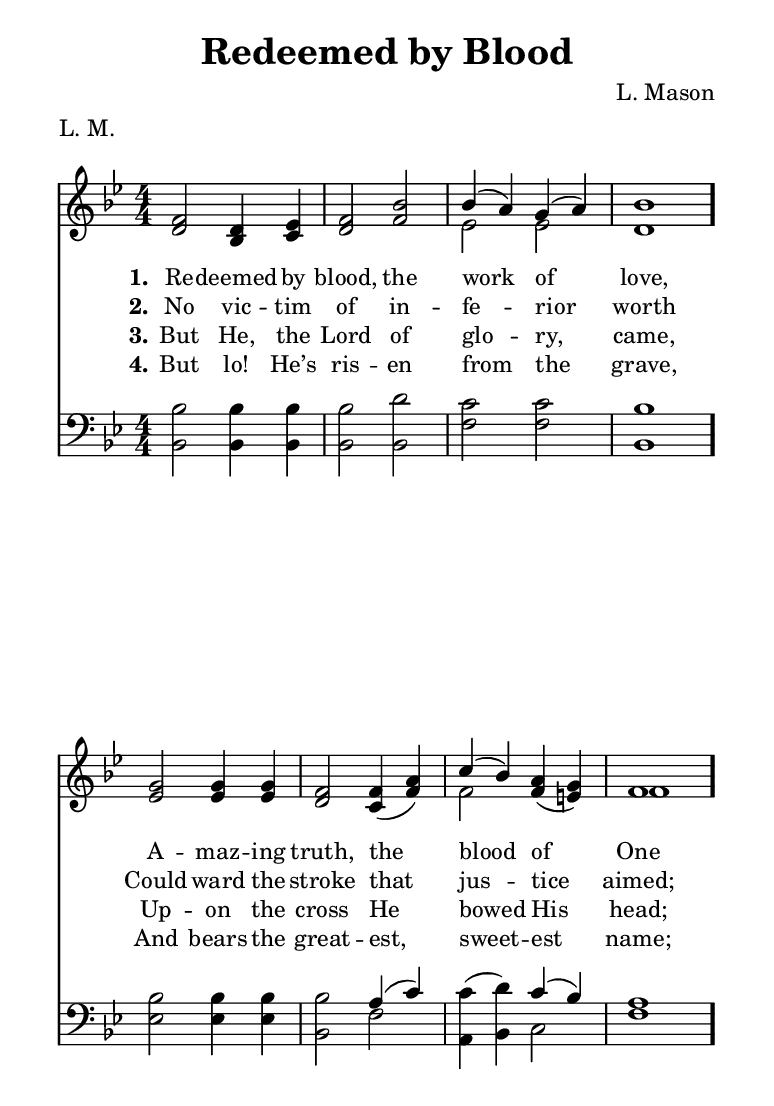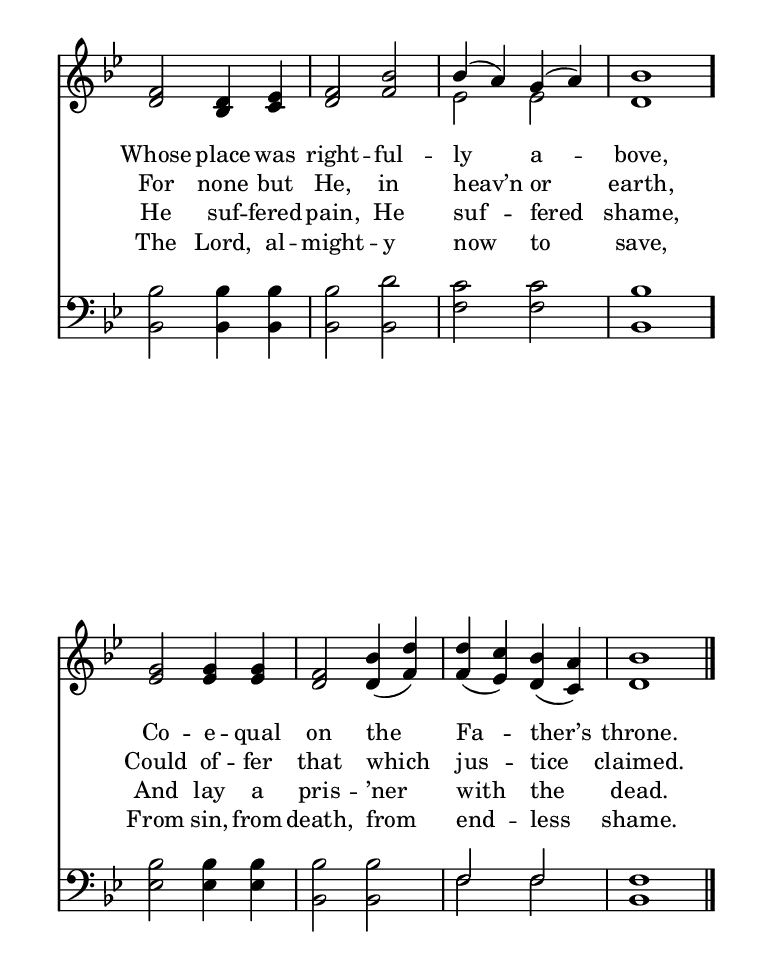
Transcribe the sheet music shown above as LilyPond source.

\include "common/global.ily"
\paper {
  \include "common/paper.ily"
  ragged-last-bottom = ##t
  systems-per-page = ##f
  system-count = #(cond (is-eogsized 2) (#t #f))
}

\header{
  %gospel
  hymnnumber = "9"
  title = "Redeemed by Blood"
  tunename = "Ernan"
  meter = "L. M."
  poet = ""
  composer = "L. Mason"
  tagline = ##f
}

patternA = { c2 c4 c4 | c2 c2 | c4( c4) c4( c4) | c1 } % Soprano lines 1, 3
patternB = { c2 c4 c4 | c2 c4( c4) | c4( c4) c4( c4) | c1 } % Soprano lines 2, 4 ; Alto line 4 ; Tenor line 2
patternC = { c2 c4 c4 | c2 c2 | c2 c2 | c1 } % Alto lines 1, 3 ; Tenor lines 1, 3, 4 ; Bass lines 1, 3, 4
patternD = { c2 c4 c4 | c2 c4( c4) | c2 c4( c4) | c1 } % Alto line 2
patternE = { c2 c4 c4 | c2 c2 | c4( c4) c2 | c1 } % Bass line 2

global = {
  \include "common/overrides.ily"
  \override Staff.TimeSignature.style = #'numbered
  \time 4/4
  \once \override Score.MetronomeMark.transparent = ##t
  \tempo 4 = 120
  \key bes \major
  \autoBeamOff
}

notesSoprano = {
\global
\relative c' {

  \changePitch \patternA { f d ees | f bes   | bes a g a | bes }
  \changePitch \patternB { g g g   | f f a   | c bes a g | f   }
  \changePitch \patternA { f d ees | f bes   | bes a g a | bes }
  \changePitch \patternB { g g g   | f bes d | d c bes a | bes }
	\bar "|."

}
}

notesAlto = {
\global
\relative e' {

  \changePitch \patternC { d bes c           | d f       | ees ees | d }
  \changePitch \patternD { ees ees ees       | d c f     | f f e   | f }
  \changePitch \patternC { d bes c           | d f       | ees ees | d }
  \changePitch \patternB { ees ees ees d d f | f ees d c | d       }

}
}

notesTenor = {
\global
\relative a {

  \changePitch \patternC { bes bes bes | bes d   | c c       | bes }
  \changePitch \patternB { bes bes bes | bes a c | c d c bes | a   }
  \changePitch \patternC { bes bes bes | bes d   | c c       | bes }
  \changePitch \patternC { bes bes bes | bes bes | f f       | f   }

}
}

notesBass = {
\global
\relative f {

  \changePitch \patternC { bes, bes bes | bes bes | f' f     | bes, }
  \changePitch \patternE { ees ees ees  | bes f'  | a, bes c | f    }
  \changePitch \patternC { bes, bes bes | bes bes | f' f     | bes, }
  \changePitch \patternC { ees ees ees  | bes bes | f' f     | bes, }

}
}

wordsA = \lyricmode {
\set stanza = "1."

  Re -- deemed by blood, the work of love, \bar "."
  A -- maz -- ing truth, the blood of One \bar "."
  Whose place was right -- ful -- ly a -- bove, \bar "."
  Co -- e -- qual on the Fa -- ther’s throne. \bar "."

}

wordsB = \lyricmode {
\set stanza = "2."

  No vic -- tim of in -- fe -- rior worth
  Could ward the stroke that jus -- tice aimed;
  For none but He, in heav’n or earth,
  Could of -- fer that which jus -- tice claimed.
}

wordsC = \lyricmode {
\set stanza = "3."

  But He, the Lord of glo -- ry, came,
  Up -- on the cross He bowed His head;
  He suf -- fered pain, He suf -- fered shame,
  And lay a pris -- ’ner with the dead.

}

wordsD = \lyricmode {
\set stanza = "4."

  But lo! He’s ris -- en from the grave,
  And bears the great -- est, sweet -- est name;
  The Lord, al -- might -- y now to save,
  From sin, from death, from end -- less shame.

}


\score {
  \context ChoirStaff <<
    \context Staff = upper <<
      \set Staff.autoBeaming = ##f
      \set ChoirStaff.systemStartDelimiter = #'SystemStartBar
      \set ChoirStaff.printPartCombineTexts = ##f
      \partcombine #'(2 . 11) \notesSoprano \notesAlto
      \context NullVoice = sopranos { \voiceOne << \notesSoprano >> }
      \context Lyrics = one   \lyricsto sopranos \wordsA
      \context Lyrics = two   \lyricsto sopranos \wordsB
      \context Lyrics = three \lyricsto sopranos \wordsC
      \context Lyrics = four  \lyricsto sopranos \wordsD
    >>
    \context Staff = men <<
      \set Staff.autoBeaming = ##f
      \clef bass
      \set ChoirStaff.printPartCombineTexts = ##f
      \partcombine #'(2 . 11) \notesTenor \notesBass
    >>
  >>
  \layout {
    \include "common/layout.ily"
    \context {
      \Lyrics
      % Compensate for wide lyrics by squashing things a bit
      \override LyricSpace.minimum-distance = #0.3
    }
  }
  #(cond ((ly:get-option 'eog-midi-permitted) #{ \midi{
    \include "common/midi.ily"
  } #}))
}

\version "2.19.49"  % necessary for upgrading to future LilyPond versions.

% vi:set et ts=2 sw=2 ai nocindent syntax=lilypond:
